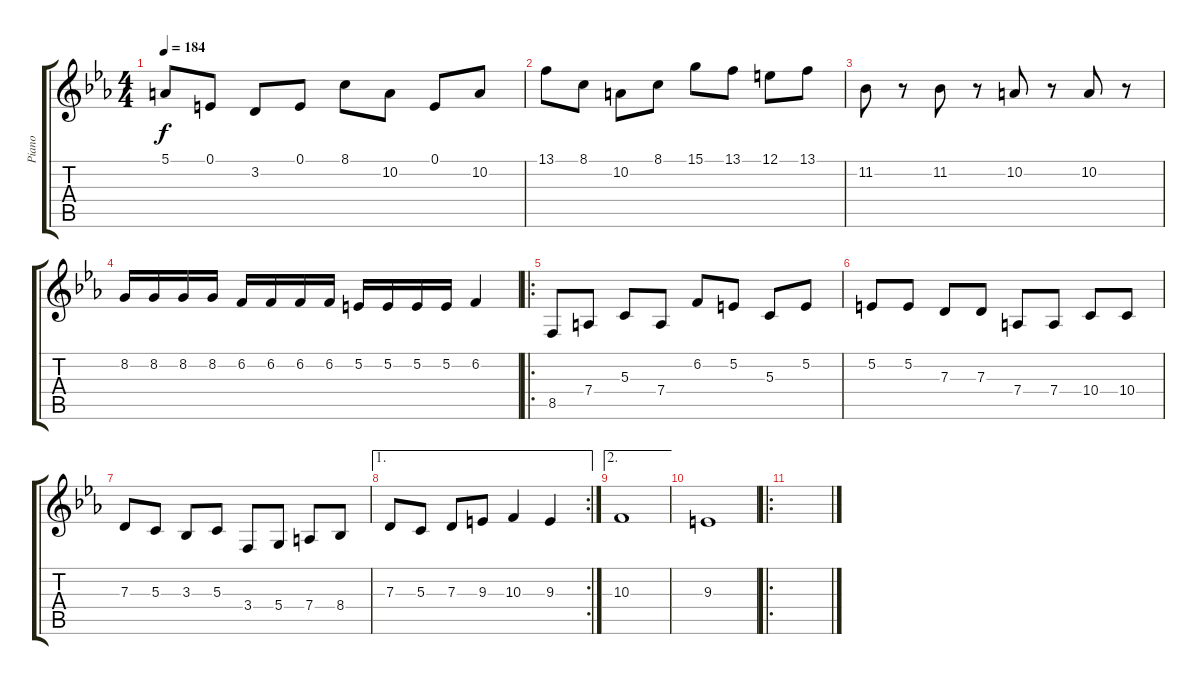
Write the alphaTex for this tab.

\track ("Piano" "Piano") {instrument acousticgrandpiano}
\staff {score tabs}
\tuning (E4 B3 G3 D3 A2 D2) {hide}
\ts (4 4)
\tempo 184
\clef g2
\ks cminor
5.1.8{dy f} 0.1.8 3.2.8 0.1.8 8.1.8 10.2.8 0.1.8 10.2.8 |
13.1.8 8.1.8 10.2.8 8.1.8 15.1.8 13.1.8 12.1.8 13.1.8 |
11.2.8 r.8 11.2.8 r.8 10.2.8 r.8 10.2.8 r.8 |
8.2.16 8.2.16 8.2.16 8.2.16 6.2.16 6.2.16 6.2.16 6.2.16 5.2.16 5.2.16 5.2.16 5.2.16 6.2.4 |
\ro
8.5.8{instrument lead2sawtooth} 7.4.8 5.3.8 7.4.8 6.2.8 5.2.8 5.3.8 5.2.8 |
5.2.8 5.2.8 7.3.8 7.3.8 7.4.8 7.4.8 10.4.8 10.4.8 |
7.3.8 5.3.8 3.3.8 5.3.8 3.4.8 5.4.8 7.4.8 8.4.8 |
\ae 1
\rc 2
7.3.8 5.3.8 7.3.8 9.3.8 10.3.4 9.3.4 |
\ae 2
10.3.1 |
9.3.1 |
\ro
